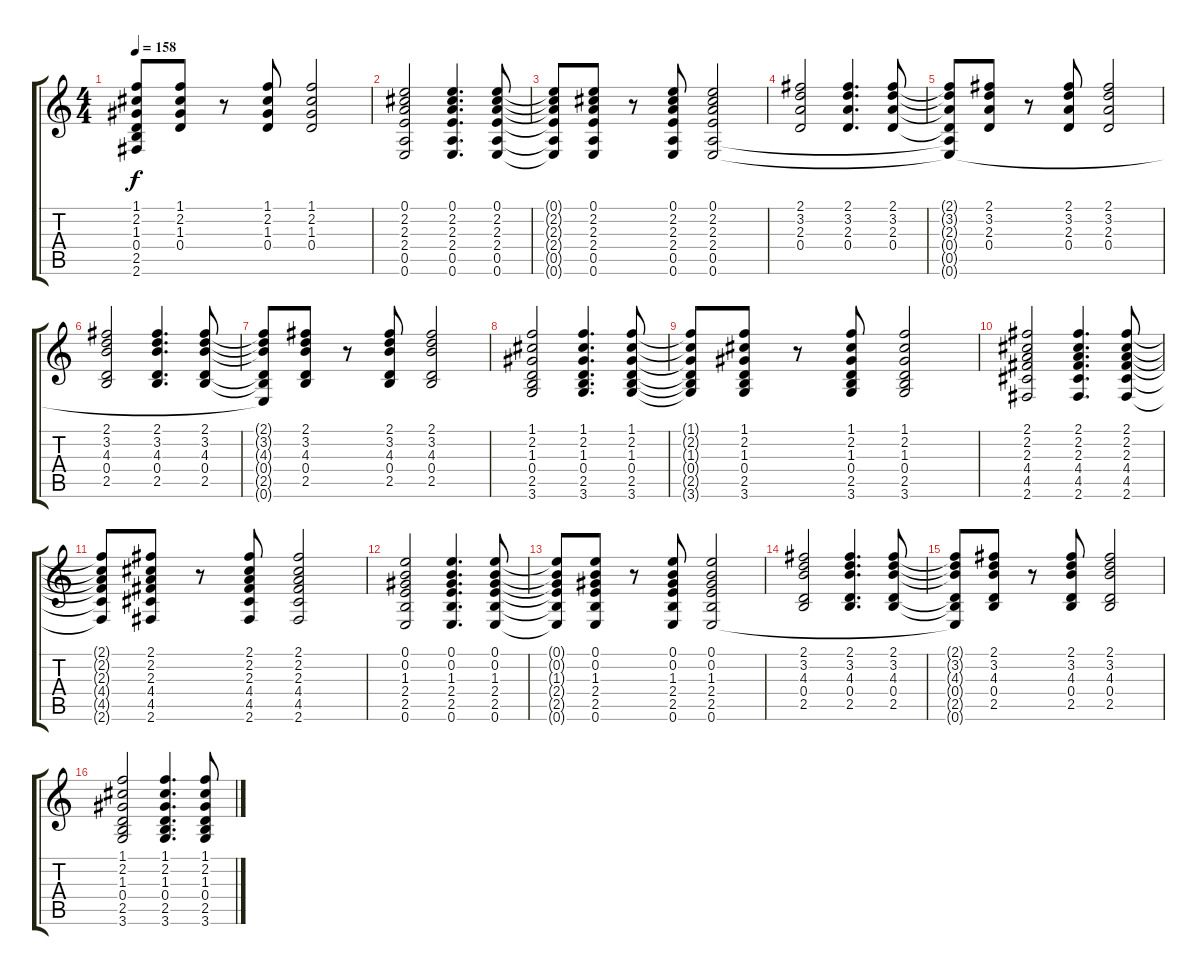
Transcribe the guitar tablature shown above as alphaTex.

\track "" {instrument electricguitarclean}
\staff {score tabs}
\tuning (E4 B3 G3 D3 A2 E2) {hide}
\ts (4 4)
\tempo 158
\clef g2
\ks c
(1.1{t} 2.2{t} 1.3{t} 0.4{t} 2.5{t} 2.6{t}).8{dy f} (1.1 2.2 1.3 0.4).8 r.8 (1.1 2.2 1.3 0.4).8 (1.1 2.2 1.3 0.4).2 |
(0.1 2.2 2.3 2.4 0.5 0.6).2 (0.1 2.2 2.3 2.4 0.5 0.6).4{d} (0.1 2.2 2.3 2.4 0.5 0.6).8 |
(0.1{t} 2.2{t} 2.3{t} 2.4{t} 0.5{t} 0.6{t}).8 (0.1 2.2 2.3 2.4 0.5 0.6).8 r.8 (0.1 2.2 2.3 2.4 0.5 0.6).8 (0.1 2.2 2.3 2.4 0.5 0.6).2 |
(2.1 3.2 2.3 0.4).2 (2.1 3.2 2.3 0.4).4{d} (2.1 3.2 2.3 0.4).8 |
(2.1{t} 3.2{t} 2.3{t} 0.4{t} 0.5{t} 0.6{t}).8 (2.1 3.2 2.3 0.4).8 r.8 (2.1 3.2 2.3 0.4).8 (2.1 3.2 2.3 0.4).2 |
(2.1 3.2 4.3 0.4 2.5).2 (2.1 3.2 4.3 0.4 2.5).4{d} (2.1 3.2 4.3 0.4 2.5).8 |
(2.1{t} 3.2{t} 4.3{t} 0.4{t} 2.5{t} 0.6{t}).8 (2.1 3.2 4.3 0.4 2.5).8 r.8 (2.1 3.2 4.3 0.4 2.5).8 (2.1 3.2 4.3 0.4 2.5).2 |
(1.1 2.2 1.3 0.4 2.5 3.6).2 (1.1 2.2 1.3 0.4 2.5 3.6).4{d} (1.1 2.2 1.3 0.4 2.5 3.6).8 |
(1.1{t} 2.2{t} 1.3{t} 0.4{t} 2.5{t} 3.6{t}).8 (1.1 2.2 1.3 0.4 2.5 3.6).8 r.8 (1.1 2.2 1.3 0.4 2.5 3.6).8 (1.1 2.2 1.3 0.4 2.5 3.6).2 |
(2.1 2.2 2.3 4.4 4.5 2.6).2 (2.1 2.2 2.3 4.4 4.5 2.6).4{d} (2.1 2.2 2.3 4.4 4.5 2.6).8 |
(2.1{t} 2.2{t} 2.3{t} 4.4{t} 4.5{t} 2.6{t}).8 (2.1 2.2 2.3 4.4 4.5 2.6).8 r.8 (2.1 2.2 2.3 4.4 4.5 2.6).8 (2.1 2.2 2.3 4.4 4.5 2.6).2 |
(0.1 0.2 1.3 2.4 2.5 0.6).2 (0.1 0.2 1.3 2.4 2.5 0.6).4{d} (0.1 0.2 1.3 2.4 2.5 0.6).8 |
(0.1{t} 0.2{t} 1.3{t} 2.4{t} 2.5{t} 0.6{t}).8 (0.1 0.2 1.3 2.4 2.5 0.6).8 r.8 (0.1 0.2 1.3 2.4 2.5 0.6).8 (0.1 0.2 1.3 2.4 2.5 0.6).2 |
(2.1 3.2 4.3 0.4 2.5).2 (2.1 3.2 4.3 0.4 2.5).4{d} (2.1 3.2 4.3 0.4 2.5).8 |
(2.1{t} 3.2{t} 4.3{t} 0.4{t} 2.5{t} 0.6{t}).8 (2.1 3.2 4.3 0.4 2.5).8 r.8 (2.1 3.2 4.3 0.4 2.5).8 (2.1 3.2 4.3 0.4 2.5).2 |
(1.1 2.2 1.3 0.4 2.5 3.6).2 (1.1 2.2 1.3 0.4 2.5 3.6).4{d} (1.1 2.2 1.3 0.4 2.5 3.6).8
